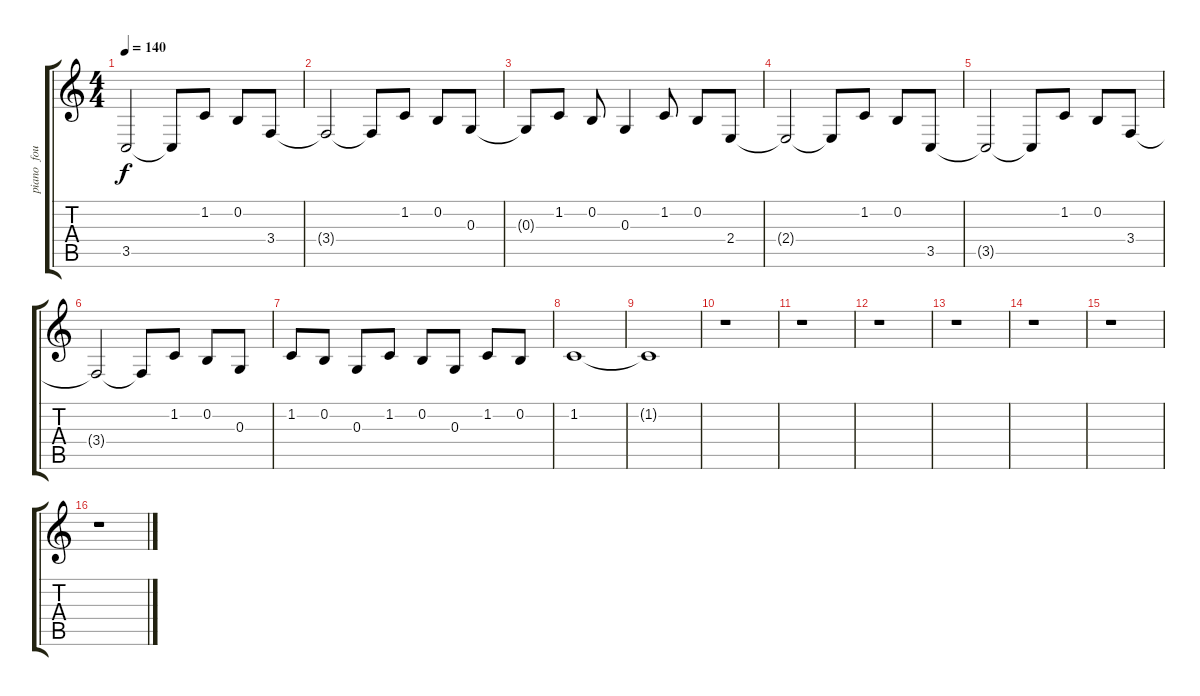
\track ("piano  four" "piano  fou") {instrument brightacousticpiano}
\staff {score tabs}
\tuning (E4 B3 G3 D3 A2 E2) {hide}
\ts (4 4)
\tempo 140
\clef g2
\ks c
3.5{t}.2{dy f} 3.5{t}.8 1.2.8{balance 0} 0.2.8 3.4.8 |
3.4{t}.2 3.4{t}.8 1.2.8 0.2.8 0.3.8 |
0.3{t}.8 1.2.8 0.2.8 0.3.4 1.2.8 0.2.8 2.4.8 |
2.4{t}.2 2.4{t}.8 1.2.8 0.2.8 3.5.8 |
3.5{t}.2 3.5{t}.8 1.2.8 0.2.8 3.4.8 |
3.4{t}.2 3.4{t}.8 1.2.8 0.2.8 0.3.8 |
1.2.8 0.2.8 0.3.8 1.2.8 0.2.8 0.3.8 1.2.8 0.2.8 |
1.2.1 |
1.2{t}.1 |
r.1 |
r.1 |
r.1 |
r.1 |
r.1 |
r.1 |
r.1
